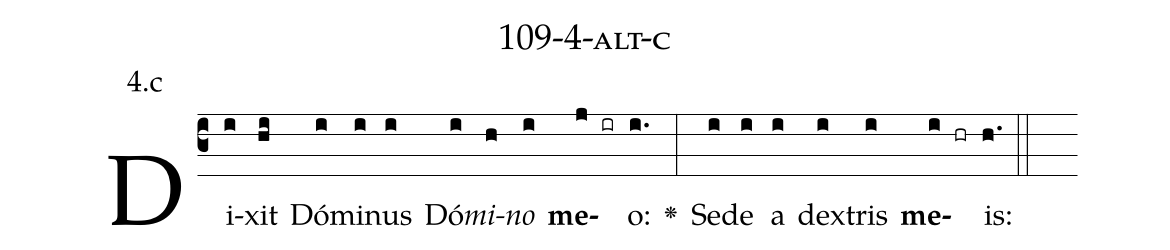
name: 109-4-alt-c;
annotation: 4.c;
%%
(c3)Di(i)xit(hi) Dó(i)mi(i)nus(i) Dó(i)<i>mi</i>(h)<i>no</i>(i) <b>me</b>(j ir)o:(i.) <v>\greheightstar</v>(:) Se(i)de(i) a(i) dex(i)tris(i) <b>me</b>(i hr)is:(h.) (::)


%E(i) u(i) o(i) u(i) a(i) e.(h.) (::)
